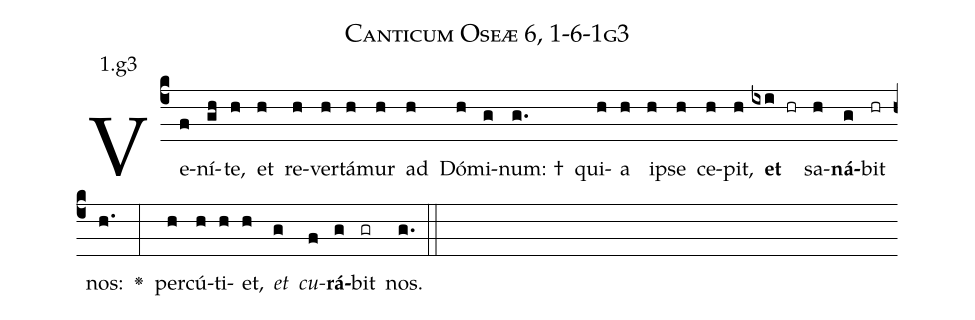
name: Canticum Oseæ 6, 1-6-1g3;
annotation: 1.g3;
%%
(c4)Ve(f)ní(gh)te,(h) et(h) re(h)ver(h)tá(h)mur(h) ad(h) Dó(h)mi(g)num: †(g.) qui(h)a(h) i(h)pse(h) ce(h)pit,(h) <b>et</b>(ixi hr) sa(h)<b>ná</b>(g)bit(hr) nos:(h.) <v>\greheightstar</v>(:) per(h)cú(h)ti(h)et,(h) <i>et</i>(g) <i>cu</i>(f)<b>rá</b>(g)bit(gr) nos.(g.) (::)


%E(h) u(h) o(g) u(f) a(g) e.(g.) (::)
